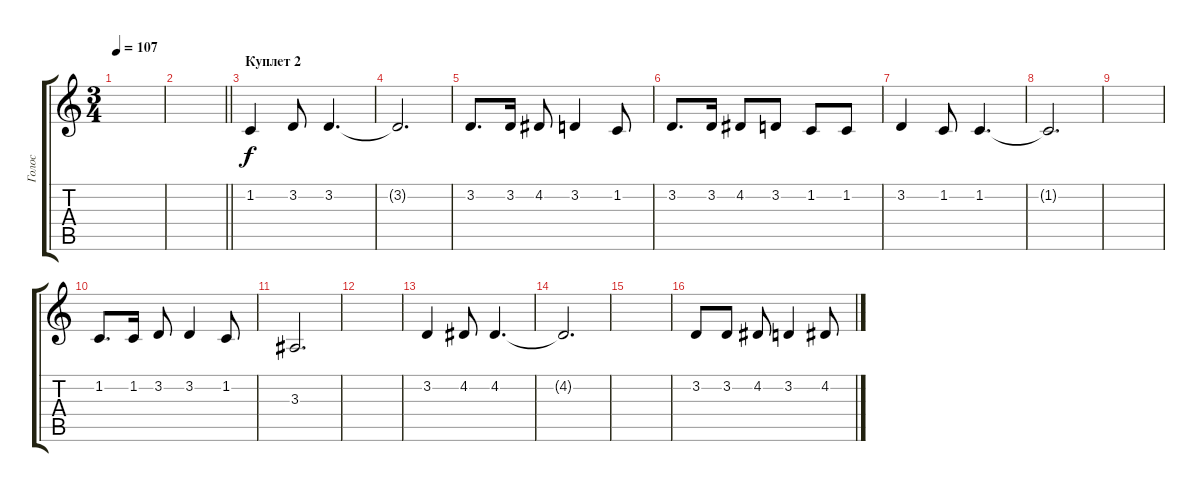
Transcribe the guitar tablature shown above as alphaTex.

\track ("Голос" "Голос") {instrument tenorsax}
\staff {score tabs}
\tuning (E4 B3 G3 D3 A2 E2) {hide}
\ts (3 4)
\tempo 107
\clef g2
\ks c
|
\barLineRight lightlight
|
\section ("" "Куплет 2")
1.2.4 3.2.8 3.2.4{d} |
3.2{t}.2{d} |
3.2.8{d} 3.2.16 4.2.8 3.2.4 1.2.8 |
3.2.8{d} 3.2.16 4.2.8 3.2.8 1.2.8 1.2.8 |
3.2.4 1.2.8 1.2.4{d} |
1.2{t}.2{d} |
|
1.2.8{d} 1.2.16 3.2.8 3.2.4 1.2.8 |
3.3.2{d} |
|
3.2.4 4.2.8 4.2.4{d} |
4.2{t}.2{d} |
|
3.2.8 3.2.8 4.2.8 3.2.4 4.2.8
